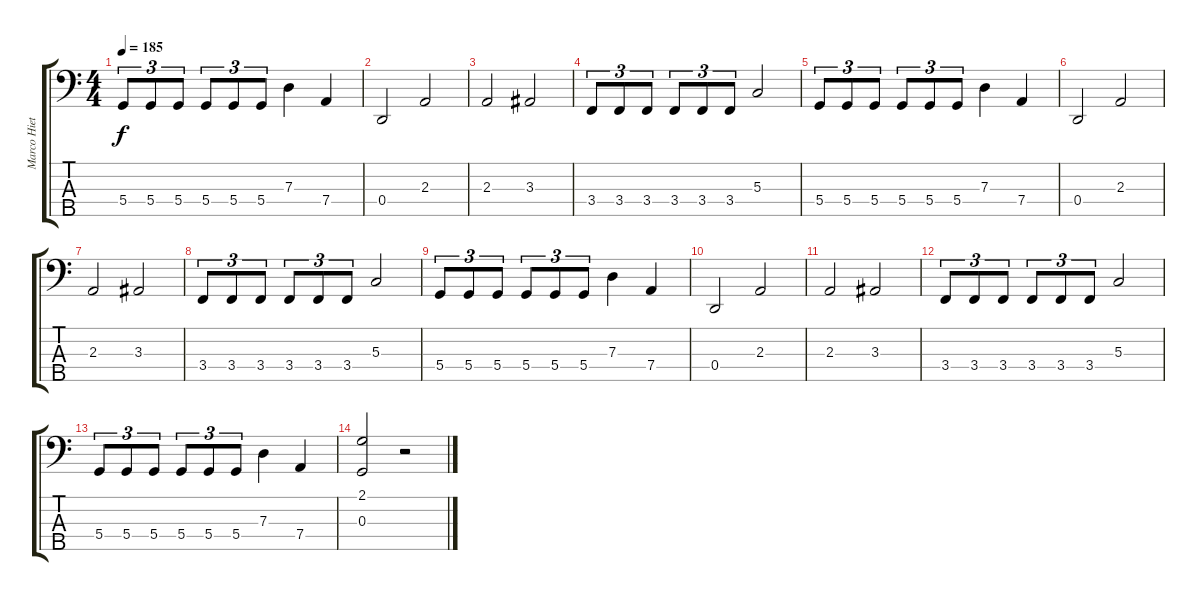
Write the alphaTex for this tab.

\track ("Marco Hietela" "Marco Hiet") {instrument electricbasspick}
\staff {score tabs}
\tuning (F2 C2 G1 D1 A0) {hide}
\ts (4 4)
\tempo 185
\clef f4
\ks c
5.4.8{tu (3 2) dy f} 5.4.8{tu (3 2)} 5.4.8{tu (3 2)} 5.4.8{tu (3 2)} 5.4.8{tu (3 2)} 5.4.8{tu (3 2)} 7.3.4 7.4.4 |
0.4.2 2.3.2 |
2.3.2 3.3.2 |
3.4.8{tu (3 2)} 3.4.8{tu (3 2)} 3.4.8{tu (3 2)} 3.4.8{tu (3 2)} 3.4.8{tu (3 2)} 3.4.8{tu (3 2)} 5.3.2 |
5.4.8{tu (3 2)} 5.4.8{tu (3 2)} 5.4.8{tu (3 2)} 5.4.8{tu (3 2)} 5.4.8{tu (3 2)} 5.4.8{tu (3 2)} 7.3.4 7.4.4 |
0.4.2 2.3.2 |
2.3.2 3.3.2 |
3.4.8{tu (3 2)} 3.4.8{tu (3 2)} 3.4.8{tu (3 2)} 3.4.8{tu (3 2)} 3.4.8{tu (3 2)} 3.4.8{tu (3 2)} 5.3.2 |
5.4.8{tu (3 2)} 5.4.8{tu (3 2)} 5.4.8{tu (3 2)} 5.4.8{tu (3 2)} 5.4.8{tu (3 2)} 5.4.8{tu (3 2)} 7.3.4 7.4.4 |
0.4.2 2.3.2 |
2.3.2 3.3.2 |
3.4.8{tu (3 2)} 3.4.8{tu (3 2)} 3.4.8{tu (3 2)} 3.4.8{tu (3 2)} 3.4.8{tu (3 2)} 3.4.8{tu (3 2)} 5.3.2 |
5.4.8{tu (3 2)} 5.4.8{tu (3 2)} 5.4.8{tu (3 2)} 5.4.8{tu (3 2)} 5.4.8{tu (3 2)} 5.4.8{tu (3 2)} 7.3.4 7.4.4 |
(2.1 0.3).2 r.2
